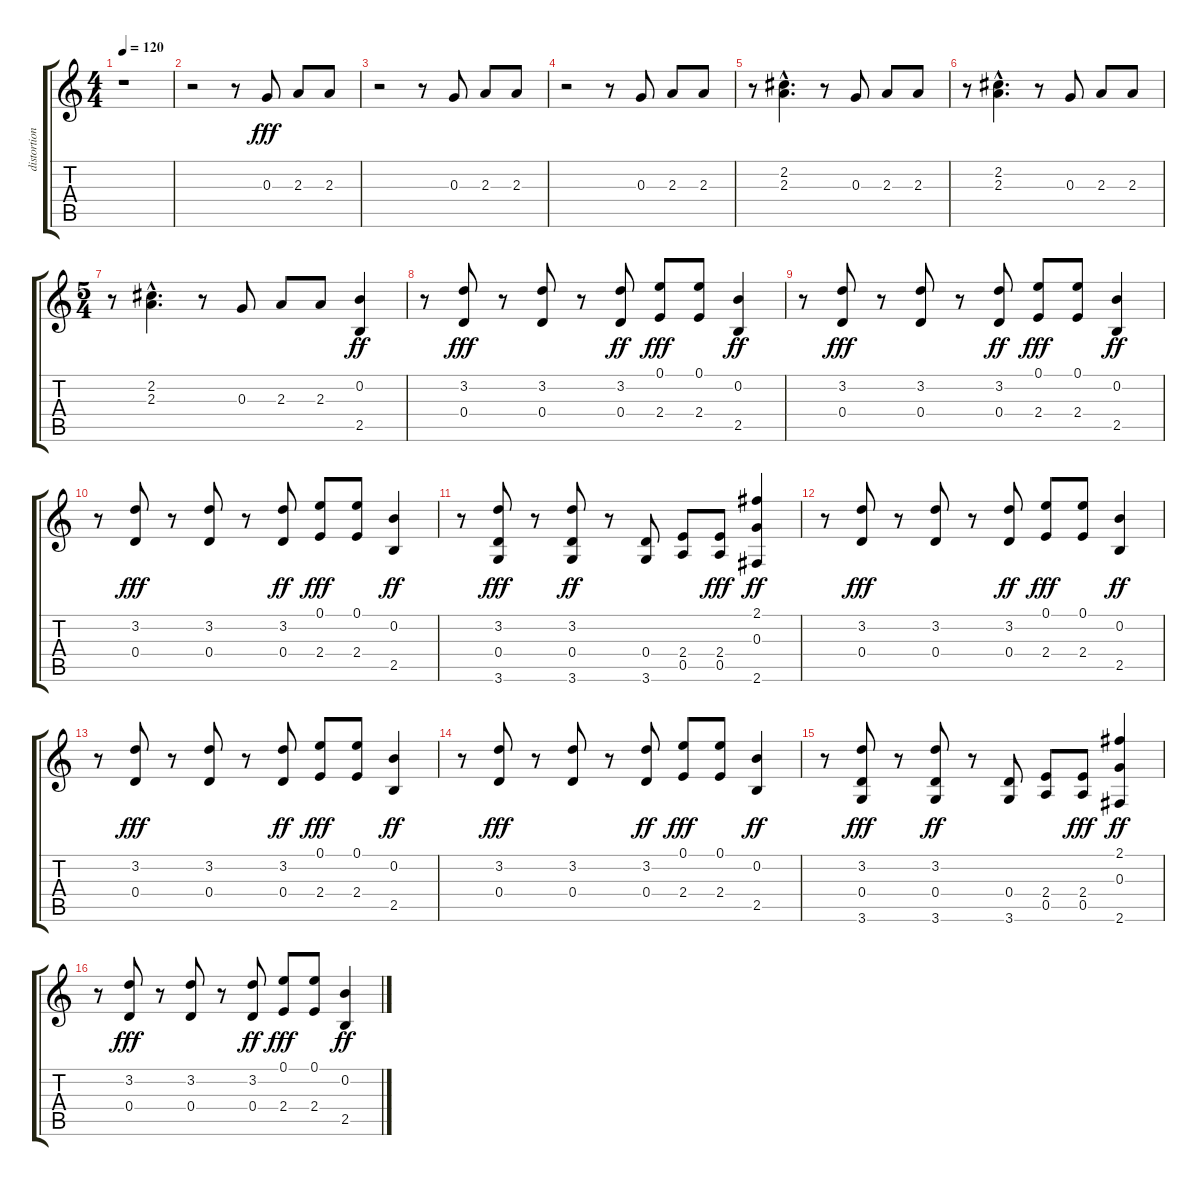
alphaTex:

\track ("distortion gt" "distortion") {instrument distortionguitar}
\staff {score tabs}
\tuning (E4 B3 G3 D3 A2 E2) {hide}
\ts (4 4)
\tempo 120
\clef g2
\ks c
r.1{dy fff instrument distortionguitar} |
r.2 r.8 0.3.8 2.3.8 2.3.8 |
r.2 r.8 0.3.8 2.3.8 2.3.8 |
r.2 r.8 0.3.8 2.3.8 2.3.8 |
r.8 (2.2 2.3{hac}).4{d} r.8 0.3.8 2.3.8 2.3.8 |
r.8 (2.2 2.3{hac}).4{d} r.8 0.3.8 2.3.8 2.3.8 |
\ts (5 4)
r.8 (2.2 2.3{hac}).4{d} r.8 0.3.8 2.3.8 2.3.8 (0.2 2.5).4{dy ff} |
r.8 (3.2 0.4).8{dy fff} r.8 (3.2 0.4).8 r.8 (3.2 0.4).8{dy ff} (0.1 2.4).8{dy fff} (0.1 2.4).8 (0.2 2.5).4{dy ff} |
r.8 (3.2 0.4).8{dy fff} r.8 (3.2 0.4).8 r.8 (3.2 0.4).8{dy ff} (0.1 2.4).8{dy fff} (0.1 2.4).8 (0.2 2.5).4{dy ff} |
r.8 (3.2 0.4).8{dy fff} r.8 (3.2 0.4).8 r.8 (3.2 0.4).8{dy ff} (0.1 2.4).8{dy fff} (0.1 2.4).8 (0.2 2.5).4{dy ff} |
r.8 (3.2 0.4 3.6).8{dy fff} r.8 (3.2 0.4 3.6).8{dy ff} r.8 (0.4 3.6).8 (2.4 0.5).8 (2.4 0.5).8{dy fff} (2.1 0.3 2.6).4{dy ff} |
r.8 (3.2 0.4).8{dy fff} r.8 (3.2 0.4).8 r.8 (3.2 0.4).8{dy ff} (0.1 2.4).8{dy fff} (0.1 2.4).8 (0.2 2.5).4{dy ff} |
r.8 (3.2 0.4).8{dy fff} r.8 (3.2 0.4).8 r.8 (3.2 0.4).8{dy ff} (0.1 2.4).8{dy fff} (0.1 2.4).8 (0.2 2.5).4{dy ff} |
r.8 (3.2 0.4).8{dy fff} r.8 (3.2 0.4).8 r.8 (3.2 0.4).8{dy ff} (0.1 2.4).8{dy fff} (0.1 2.4).8 (0.2 2.5).4{dy ff} |
r.8 (3.2 0.4 3.6).8{dy fff} r.8 (3.2 0.4 3.6).8{dy ff} r.8 (0.4 3.6).8 (2.4 0.5).8 (2.4 0.5).8{dy fff} (2.1 0.3 2.6).4{dy ff} |
r.8 (3.2 0.4).8{dy fff} r.8 (3.2 0.4).8 r.8 (3.2 0.4).8{dy ff} (0.1 2.4).8{dy fff} (0.1 2.4).8 (0.2 2.5).4{dy ff}
